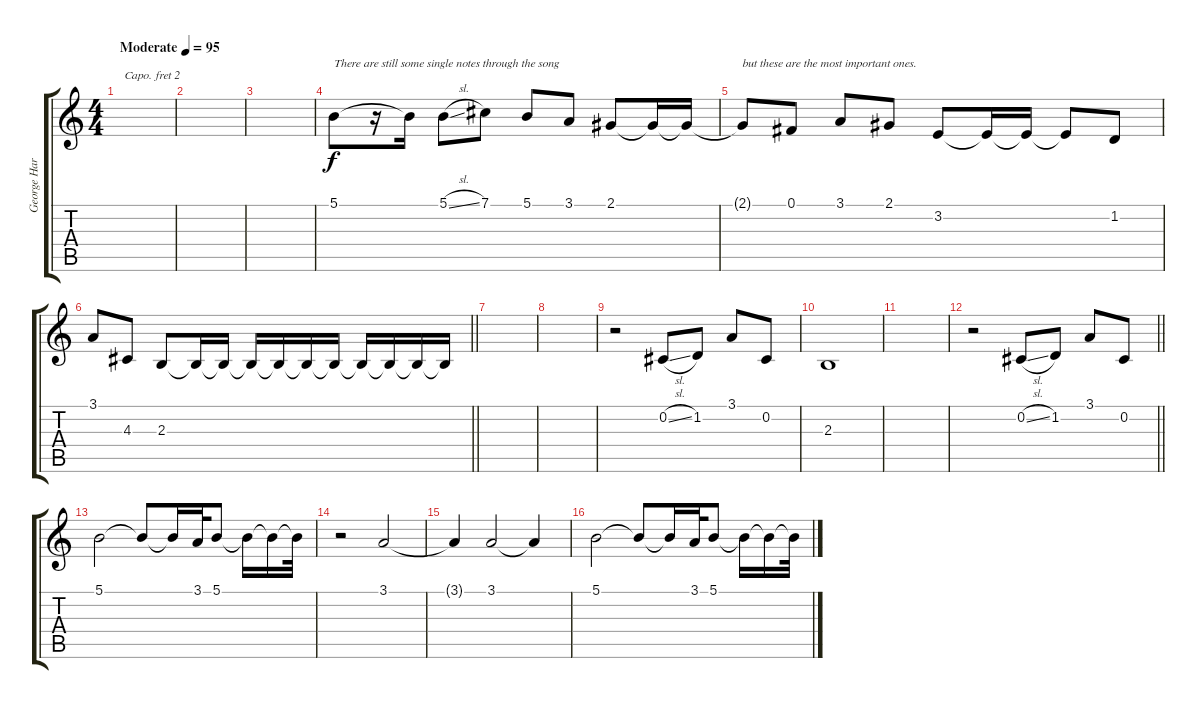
\track ("George Harrison Sitar Capo" "George Har") {instrument sitar}
\staff {score tabs}
\capo 2
\tuning (E4 B3 G3 D3 A2 E2) {hide}
\ts (4 4)
\section ("" "")
\tempo (95 "Moderate")
\clef g2
\ks c
|
|
|
5.1.8{txt "There are still some single notes through the song"} r.16 5.1{t}.16 5.1{sl}.8 7.1.8 5.1.8 3.1.8 2.1.8 2.1{t}.16 2.1{t}.16 |
2.1{t}.8{txt "but these are the most important ones."} 0.1.8 3.1.8 2.1.8 3.2.8 3.2{t}.16 3.2{t}.16 3.2{t}.8 1.2.8 |
\barLineRight lightlight
3.1.8 4.3.8 2.3.8 2.3{t}.16 2.3{t}.16 2.3{t}.16 2.3{t}.16 2.3{t}.16 2.3{t}.16 2.3{t}.16 2.3{t}.16 2.3{t}.16 2.3{t}.16 |
|
|
r.2 0.2{sl}.8 1.2.8 3.1.8 0.2.8 |
2.3.1 |
|
\barLineRight lightlight
r.2 0.2{sl}.8 1.2.8 3.1.8 0.2.8 |
5.1.2 5.1{t}.8 5.1{t}.16 3.1.32 5.1.8 5.1{t}.16 5.1{t}.16 5.1{t}.32 |
r.2 3.1.2 |
3.1{t}.4 3.1.2 3.1{t}.4 |
5.1.2 5.1{t}.8 5.1{t}.16 3.1.32 5.1.8 5.1{t}.16 5.1{t}.16 5.1{t}.32
